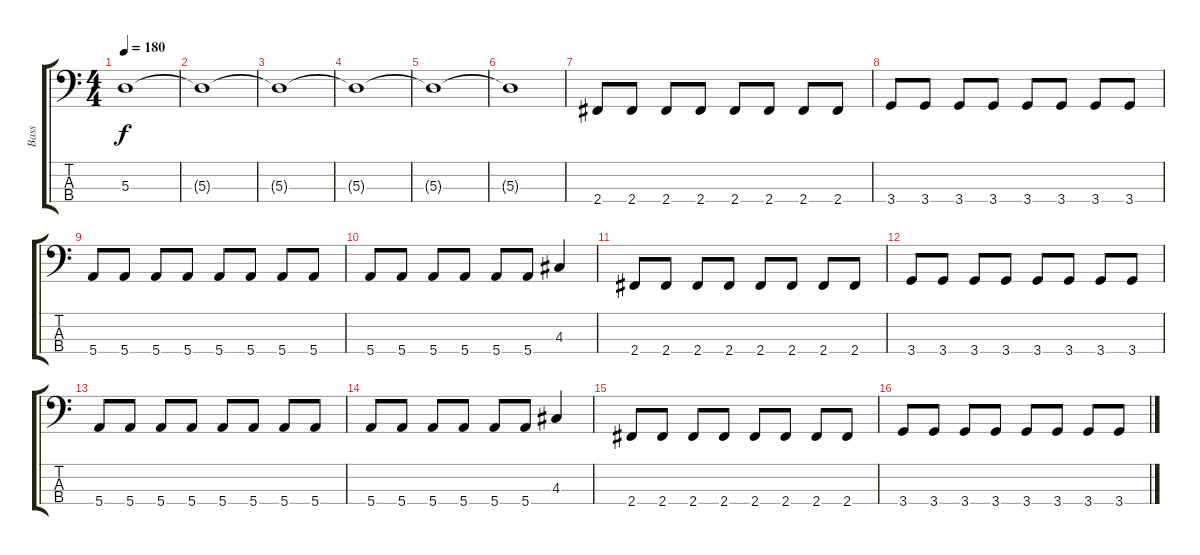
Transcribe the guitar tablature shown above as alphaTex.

\track ("Bass" "Bass") {instrument electricbasspick}
\staff {score tabs}
\tuning (G2 D2 A1 E1) {hide}
\ts (4 4)
\tempo 180
\clef f4
\ks c
5.3{t}.1{dy f} |
5.3{t}.1 |
5.3{t}.1 |
5.3{t}.1 |
5.3{t}.1 |
5.3{t}.1 |
2.4.8 2.4.8 2.4.8 2.4.8 2.4.8 2.4.8 2.4.8 2.4.8 |
3.4.8 3.4.8 3.4.8 3.4.8 3.4.8 3.4.8 3.4.8 3.4.8 |
5.4.8 5.4.8 5.4.8 5.4.8 5.4.8 5.4.8 5.4.8 5.4.8 |
5.4.8 5.4.8 5.4.8 5.4.8 5.4.8 5.4.8 4.3.4 |
2.4.8 2.4.8 2.4.8 2.4.8 2.4.8 2.4.8 2.4.8 2.4.8 |
3.4.8 3.4.8 3.4.8 3.4.8 3.4.8 3.4.8 3.4.8 3.4.8 |
5.4.8 5.4.8 5.4.8 5.4.8 5.4.8 5.4.8 5.4.8 5.4.8 |
5.4.8 5.4.8 5.4.8 5.4.8 5.4.8 5.4.8 4.3.4 |
2.4.8 2.4.8 2.4.8 2.4.8 2.4.8 2.4.8 2.4.8 2.4.8 |
3.4.8 3.4.8 3.4.8 3.4.8 3.4.8 3.4.8 3.4.8 3.4.8
